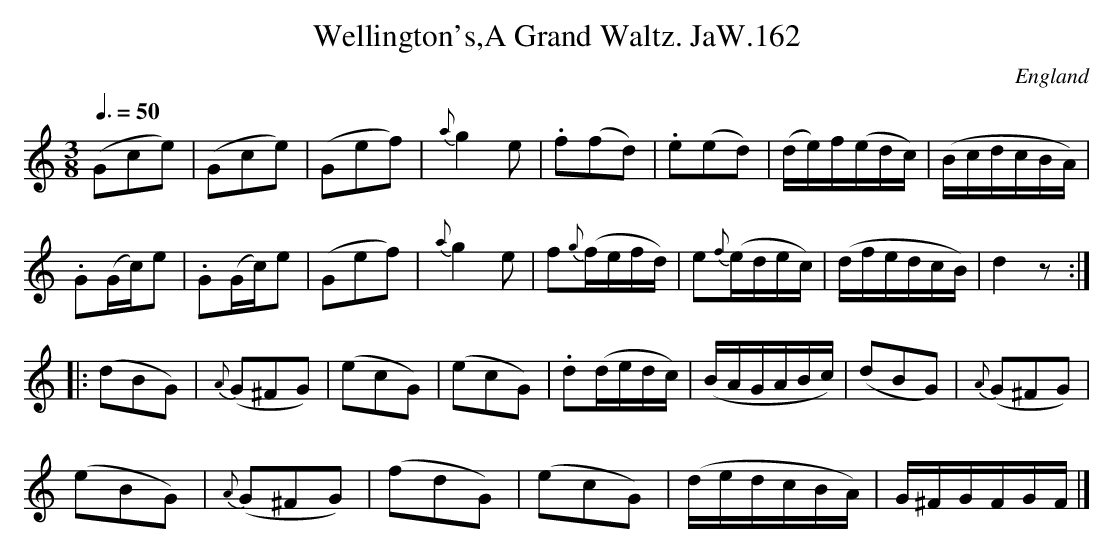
X:1
T:Wellington's,A Grand Waltz. JaW.162
L:1/16
M:3/8
O:England
Q:3/8=50
K:C
(G2c2e2)|(G2c2e2)|(G2e2f2)|{a}g4e2|\
.f2(f2d2)|.e2(e2d2)|(de)f(edc)|(BcdcBA)|!
.G2(Gc)e2|.G2(Gc)e2|(G2e2f2)|{a}g4e2|\
f2{g}(fefd)|e2{f}(edec)|(dfedcB)|d4z2:|!
|:(d2B2G2)|{A}(G2^F2G2)|(e2c2G2)|(e2c2G2)|\
.d2(dedc)|(BAGABc)|(d2B2G2)|{A}(G2^F2G2)|!
(e2B2G2)|{A}(G2^F2G2)|(f2d2G2)|(e2c2G2)|\
(dedcBA)|G^FGFGF|]
